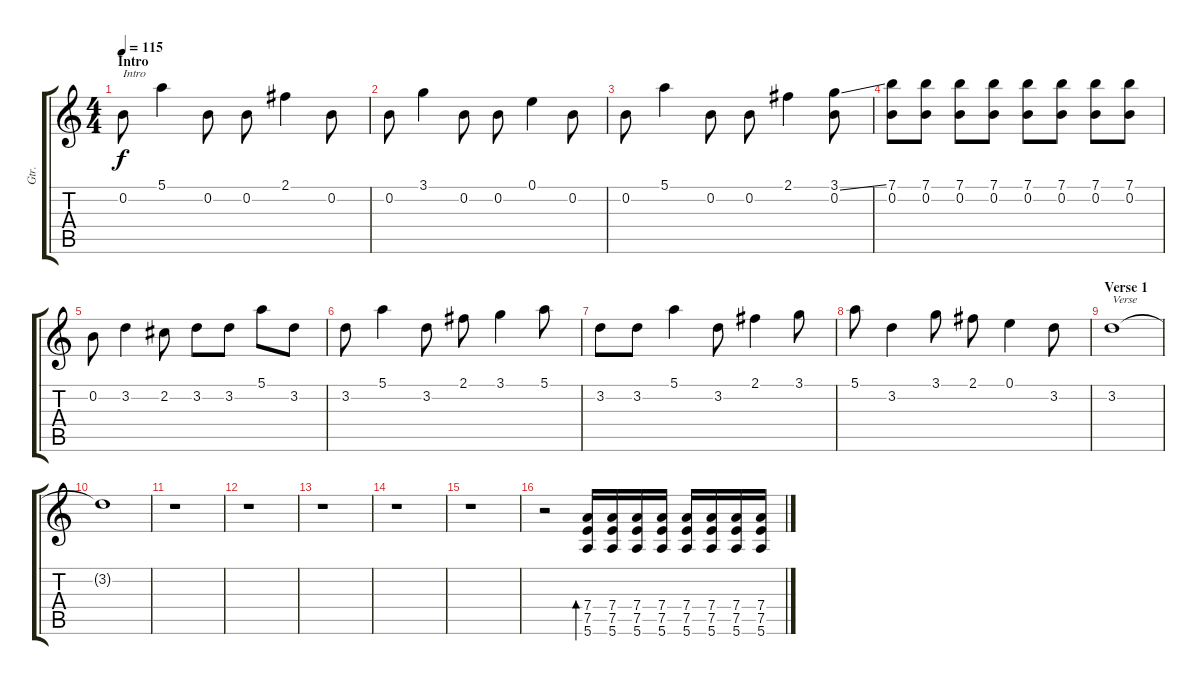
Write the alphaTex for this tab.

\track ("Gtr." "Gtr.") {instrument distortionguitar}
\staff {score tabs}
\tuning (E4 B3 G3 D3 A2 E2) {hide}
\ts (4 4)
\section ("" "Intro")
\tempo 115
\clef g2
\ks c
0.2.8{txt "Intro" dy f instrument distortionguitar} 5.1.4 0.2.8 0.2.8 2.1.4 0.2.8 |
0.2.8 3.1.4 0.2.8 0.2.8 0.1.4 0.2.8 |
0.2.8 5.1.4 0.2.8 0.2.8 2.1.4 (3.1{ss} 0.2).8 |
(7.1 0.2).8 (7.1 0.2).8 (7.1 0.2).8 (7.1 0.2).8 (7.1 0.2).8 (7.1 0.2).8 (7.1 0.2).8 (7.1 0.2).8 |
0.2.8 3.2.4 2.2.8 3.2.8 3.2.8 5.1.8 3.2.8 |
3.2.8 5.1.4 3.2.8 2.1.8 3.1.4 5.1.8 |
3.2.8 3.2.8 5.1.4 3.2.8 2.1.4 3.1.8 |
5.1.8 3.2.4 3.1.8 2.1.8 0.1.4 3.2.8 |
\section ("" "Verse 1")
3.2.1{txt "Verse" volume 0} |
3.2{t}.1 |
r.1 |
r.1 |
r.1 |
r.1 |
r.1 |
r.2{volume 15} (7.4 7.5 5.6).16{bd 60} (7.4 7.5 5.6).16 (7.4 7.5 5.6).16 (7.4 7.5 5.6).16 (7.4 7.5 5.6).16 (7.4 7.5 5.6).16 (7.4 7.5 5.6).16 (7.4 7.5 5.6).16
